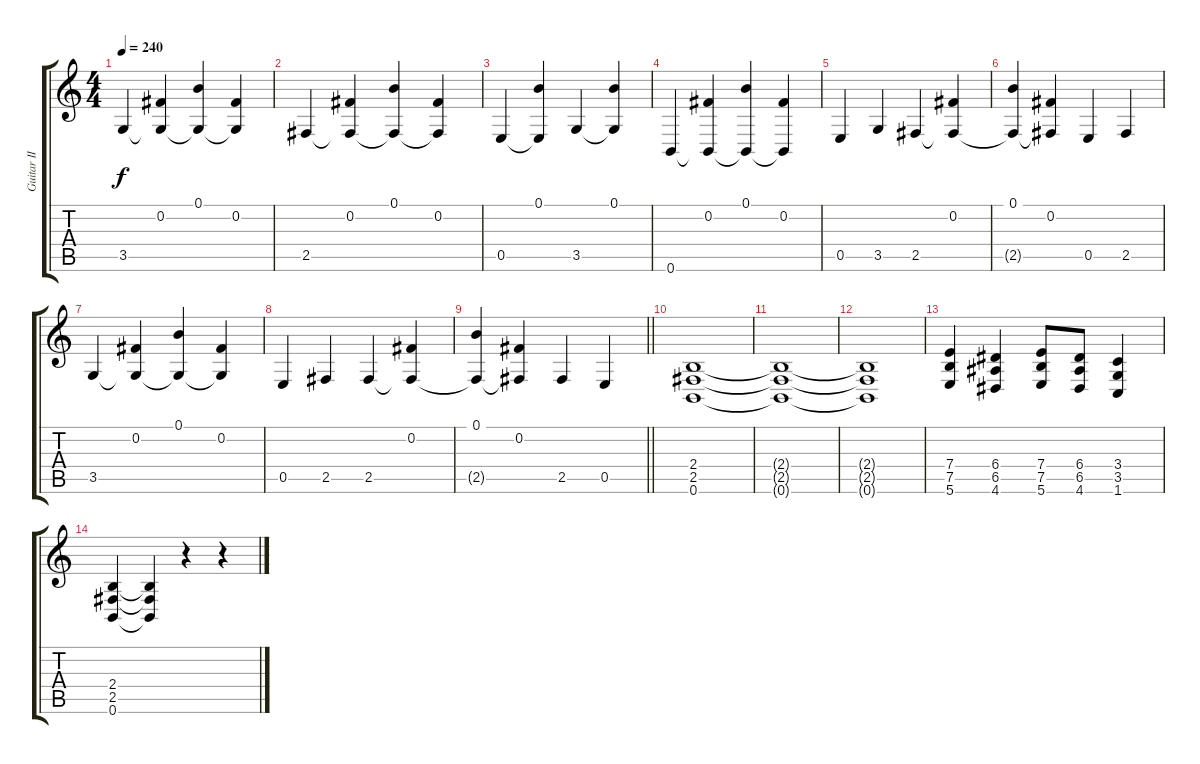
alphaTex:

\track ("Guitar II" "Guitar II") {instrument distortionguitar}
\staff {score tabs}
\tuning (B3 Gb3 D3 A2 E2 B1) {hide}
\ts (4 4)
\tempo 240
\clef g2
\ks c
3.5.4{dy f} (0.2 3.5{t}).4 (0.1 3.5{t}).4 (0.2 3.5{t}).4 |
2.5.4 (0.2 2.5{t}).4 (0.1 2.5{t}).4 (0.2 2.5{t}).4 |
0.5.4 (0.1 0.5{t}).4 3.5.4 (0.1 3.5{t}).4 |
0.6.4 (0.2 0.6{t}).4 (0.1 0.6{t}).4 (0.2 0.6{t}).4 |
0.5.4 3.5.4 2.5.4 (0.2 2.5{t}).4 |
(0.1 2.5{t}).4 (0.2 2.5{t}).4 0.5.4 2.5.4 |
3.5.4 (0.2 3.5{t}).4 (0.1 3.5{t}).4 (0.2 3.5{t}).4 |
0.5.4 2.5.4 2.5.4 (0.2 2.5{t}).4 |
\barLineRight lightlight
(0.1 2.5{t}).4 (0.2 2.5{t}).4 2.5.4 0.5.4 |
\section ("" "")
(2.4 2.5 0.6).1 |
(2.4{t} 2.5{t} 0.6{t}).1 |
(2.4{t} 2.5{t} 0.6{t}).1 |
(7.4 7.5 5.6).4 (6.4 6.5 4.6).4 (7.4 7.5 5.6).8 (6.4 6.5 4.6).8 (3.4 3.5 1.6).4 |
(2.4 2.5 0.6).4 (2.4{t} 2.5{t} 0.6{t}).4{volume 0} r.4 r.4
